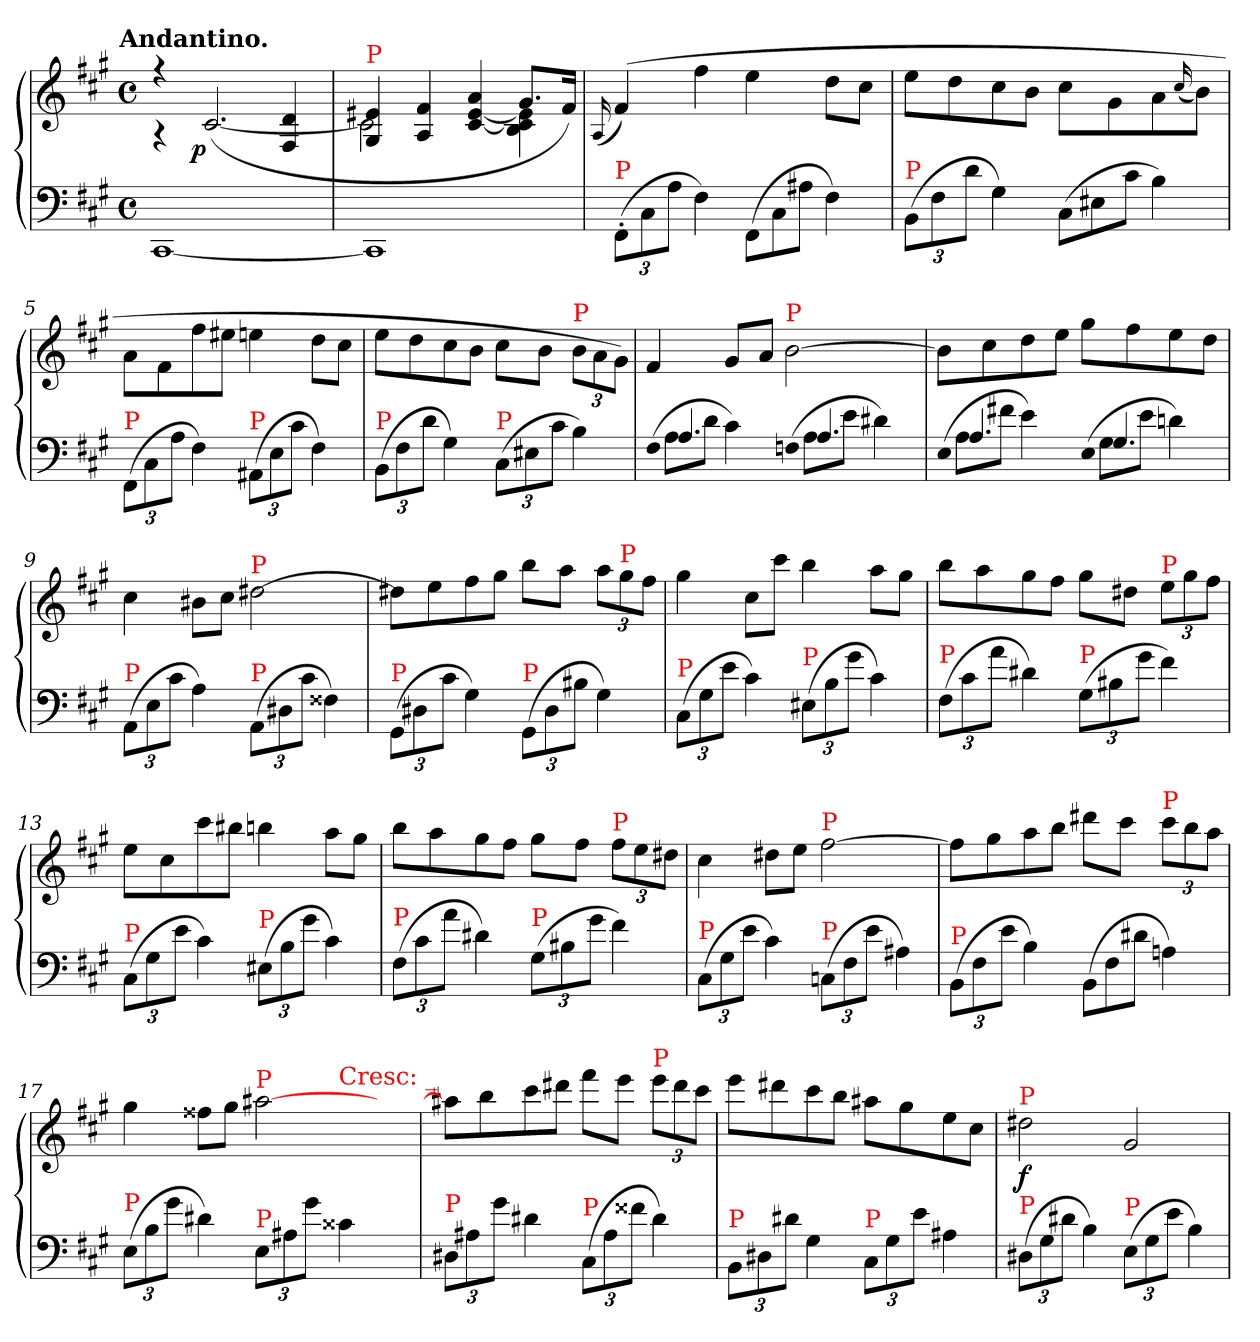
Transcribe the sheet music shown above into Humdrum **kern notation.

**kern	**kern	**dynam
*part1	*part1	*part1
*staff2	*staff1	*staff1/2
*clefF4	*clefG2	*
*k[f#c#g#]	*k[f#c#g#]	*
*f#:	*f#:	*
!!LO:TX:omd:t=Andantino.
*M4/4	*M4/4	*
*met(c)	*met(c)	*
*MM90	*MM90	*
=1	=1	=1
*	*^	*
[1CC#	4r	4r	.
!	!	!	!LO:DY:rj
.	2ryy	(>[2.c#/	p
.	4d/ 4F#/	.	.
=2	=2	=2	=2
!	!LO:TX:a:color=red:t=P	!	!
1CC#\]	4e#X/ 4G#/	2c#]	.
.	4f#/ 4A/	.	.
.	4a [4e# [4c#	4ryy	.
.	8.g#L	4B 4c#] 4e#]	.
.	16f#Jk)	.	.
*	*v	*v	*
=3	=3	=3
.	(<16qqA/	.
*Xbrackettup	*	*
!LO:TX:a:color=red:t=P	!	!
(>12FF#'>\L	(>4f#)	.
12C#	.	.
12AJ	.	.
4F#)	4ff#	.
*Xtuplet	*	*
(>12FF#\L	4ee	.
12C#	.	.
12A#XJ	.	.
4F#)	8ddL	.
.	8cc#J	.
=4	=4	=4
*tuplet	*	*
!LO:TX:a:color=red:t=P	!	!
(>12BBL	8eeL	.
12F#	.	.
.	8dd	.
12dJ	.	.
4G#)	8cc#	.
.	8bJ	.
*Xtuplet	*	*
(>12C#L	8cc#\L	.
12E#X	.	.
.	8g#	.
12c#J	.	.
4B)	8a	.
.	(<16qqcc#	.
.	8bJ)	.
=5	=5	=5
*tuplet	*	*
!LO:TX:a:color=red:t=P	!	!
(>12FF#\L	8aL	.
12C#	.	.
.	8f#	.
12AJ	.	.
4F#)	8ff#	.
.	8ee#XJ	.
!LO:TX:a:color=red:t=P	!	!
(>12AA#XL	4een	.
12E	.	.
12c#J	.	.
4F#)	8ddL	.
.	8cc#J	.
=6	=6	=6
!LO:TX:a:color=red:t=P	!	!
(>12BBL	8eeL	.
12F#	.	.
.	8dd	.
12dJ	.	.
4G#)	8cc#	.
.	8bJ	.
!LO:TX:a:color=red:t=P	!	!
(>12C#L	8cc#L	.
12E#X	.	.
.	8bJ	.
12c#J	.	.
*	*Xbrackettup	*
!	!LO:TX:a:color=red:t=P	!
4B)	12b\L	.
.	12a\	.
.	12g#\J)	.
=7	=7	=7
*Xtuplet	*	*
*^	*	*
!	!LO:N:vis=2	!	!
12ryy	(>12F#	4f#	.
6.A	12AL	.	.
.	12dJ	.	.
.	4c#)	8g#L	.
6ryy	.	.	.
.	.	8aJ	.
!	!	!LO:TX:a:color=red:t=P	!
!	!LO:N:vis=2	!	!
12ryy	(>12Fn	[2b	.
6.A	12AL	.	.
.	12eJ	.	.
.	4d#X)	.	.
6ryy	.	.	.
=8	=8	=8	=8
!	!LO:N:vis=2	!	!
12ryy	(>12E	8bL]	.
6.A	12AL	.	.
.	.	8cc#	.
.	12f#XJ	.	.
.	4e)	8dd	.
6ryy	.	.	.
.	.	8eeJ	.
!	!LO:N:vis=2	!	!
12ryy	(>12E	8gg#L	.
6.G#	12G#L	.	.
.	.	8ff#	.
.	12eJ	.	.
.	4dn)	8ee	.
6ryy	.	.	.
.	.	8ddJ	.
*v	*v	*	*
=9	=9	=9
*tuplet	*	*
!LO:TX:a:color=red:t=P	!	!
(>12AAL	4cc#	.
12E	.	.
12c#J	.	.
4A)	8b#XL	.
.	8cc#J	.
!	!LO:TX:a:color=red:t=P	!
!LO:TX:a:color=red:t=P	!	!
(>12AAL	[2dd#X	.
12D#X	.	.
12c#J	.	.
4F##X)	.	.
=10	=10	=10
!LO:TX:a:color=red:t=P	!	!
(>12GG#L	8dd#XL]	.
12D#X	.	.
.	8ee	.
12c#J	.	.
4G#)	8ff#	.
.	8gg#J	.
!LO:TX:a:color=red:t=P	!	!
(>12GG#L	8bbL	.
12D#	.	.
.	8aaJ	.
12B#XJ	.	.
4G#)	12aaL	.
!	!LO:TX:a:color=red:t=P	!
.	12gg#	.
.	12ff#J	.
=11	=11	=11
!LO:TX:a:color=red:t=P	!	!
(>12C#L	4gg#	.
12G#	.	.
12eJ	.	.
4c#)	8cc#L	.
.	8ccc#J	.
!LO:TX:a:color=red:t=P	!	!
(>12E#XL	4bb	.
12B	.	.
12g#J	.	.
4c#)	8aaL	.
.	8gg#J	.
=12	=12	=12
!LO:TX:a:color=red:t=P	!	!
(>12F#L	8bbL	.
12c#	.	.
.	8aa	.
12aJ	.	.
4d#X)	8gg#	.
.	8ff#J	.
!LO:TX:a:color=red:t=P	!	!
(>12G#L	8gg#L	.
12B#X	.	.
.	8dd#XJ	.
12g#J	.	.
!	!LO:TX:a:color=red:t=P	!
4f#)	12eeL	.
.	12gg#	.
.	12ff#J	.
=13	=13	=13
!LO:TX:a:color=red:t=P	!	!
(>12C#L	8eeL	.
12G#	.	.
.	8cc#	.
12eJ	.	.
4c#)	8ccc#	.
.	8bb#XJ	.
!LO:TX:a:color=red:t=P	!	!
(>12E#XL	4bbn	.
12B	.	.
12g#J	.	.
4c#)	8aaL	.
.	8gg#J	.
=14	=14	=14
!LO:TX:a:color=red:t=P	!	!
(>12F#L	8bbL	.
12c#	.	.
.	8aa	.
12aJ	.	.
4d#X)	8gg#	.
.	8ff#J	.
!LO:TX:a:color=red:t=P	!	!
(>12G#L	8gg#L	.
12B#X	.	.
.	8ff#J	.
12g#J	.	.
!	!LO:TX:a:color=red:t=P	!
4f#)	12ff#L	.
.	12ee	.
.	12dd#XJ	.
=15	=15	=15
!LO:TX:a:color=red:t=P	!	!
(>12C#L	4cc#	.
12G#	.	.
12eJ	.	.
4c#)	8dd#XL	.
.	8eeJ	.
!	!LO:TX:a:color=red:t=P	!
!LO:TX:a:color=red:t=P	!	!
(>12CnL	[2ff#	.
12F#	.	.
12eJ	.	.
4A#X)	.	.
=16	=16	=16
!LO:TX:a:color=red:t=P	!	!
(>12BBL	8ff#L]	.
12F#	.	.
.	8gg#	.
12eJ	.	.
4B)	8aa	.
.	8bbJ	.
*Xtuplet	*	*
(>12BBL	8ddd#XL	.
12F#	.	.
.	8ccc#J	.
12d#XJ	.	.
!	!LO:TX:a:color=red:t=P	!
4An)	12ccc#L	.
.	12bb	.
.	12aaJ	.
=17	=17	=17
*tuplet	*	*
!LO:TX:a:color=red:t=P	!	!
*	*^	*
(>12EL	4gg#	2.ryy	.
12B	.	.	.
12g#J	.	.	.
4d#X)	8ff##XL	.	.
.	8gg#J	.	.
!	!LO:TX:a:color=red:t=P	!	!
!LO:TX:a:color=red:t=P	!	!	!
12EL	[2aa#X	.	.
12A#X	.	.	.
12g#J	.	.	.
!	!	!LO:TX:a:color=red:t=Cresc&colon; _	!
4c##X	.	2ryy	.
4ryy	4ryy	.	.
=18	=18	=18	=18
!LO:TX:a:color=red:t=P	!	!	!
*	*v	*v	*
12D#XL	8aa#XL]	.
12A#X	.	.
.	8bb	.
12g#J	.	.
4d#X	8ccc#	.
.	8ddd#XJ	.
!LO:TX:a:color=red:t=P	!	!
(>12C#L	8fff#L	.
12A#	.	.
.	8eeeJ	.
12f##XJ	.	.
!	!LO:TX:a:color=red:t=P	!
4d#)	12eeeL	.
.	12ddd#	.
.	12ccc#J	.
=19	=19	=19
!LO:TX:a:color=red:t=P	!	!
12BBL	8eeeL	.
12D#X	.	.
.	8ddd#X	.
12d#XJ	.	.
4G#	8ccc#	.
.	8bbJ	.
!LO:TX:a:color=red:t=P	!	!
12C#L	8aa#XL	.
12G#	.	.
.	8gg#	.
12eJ	.	.
4A#X	8ee	.
.	8cc#J	.
=20	=20	=20
!	!LO:TX:a:color=red:t=P	!
!LO:TX:a:color=red:t=P	!	!
(>12D#XL	2dd#X	f
12G#	.	.
12d#XJ	.	.
4B)	.	.
!LO:TX:a:color=red:t=P	!	!
(>12EL	2g#	.
12G#	.	.
12eJ	.	.
4B)	.	.
=	=	=
*-	*-	*-
